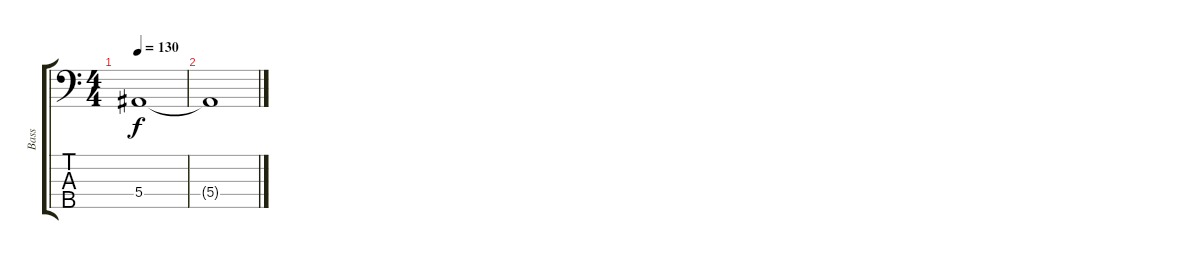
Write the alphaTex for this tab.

\track ("Bass" "Bass") {instrument electricbassfinger}
\staff {score tabs}
\tuning (Ab2 Eb2 Bb1 F1 Bb0) {hide}
\ts (4 4)
\tempo 130
\clef f4
\ks c
5.4{t}.1{dy f} |
5.4{t}.1
